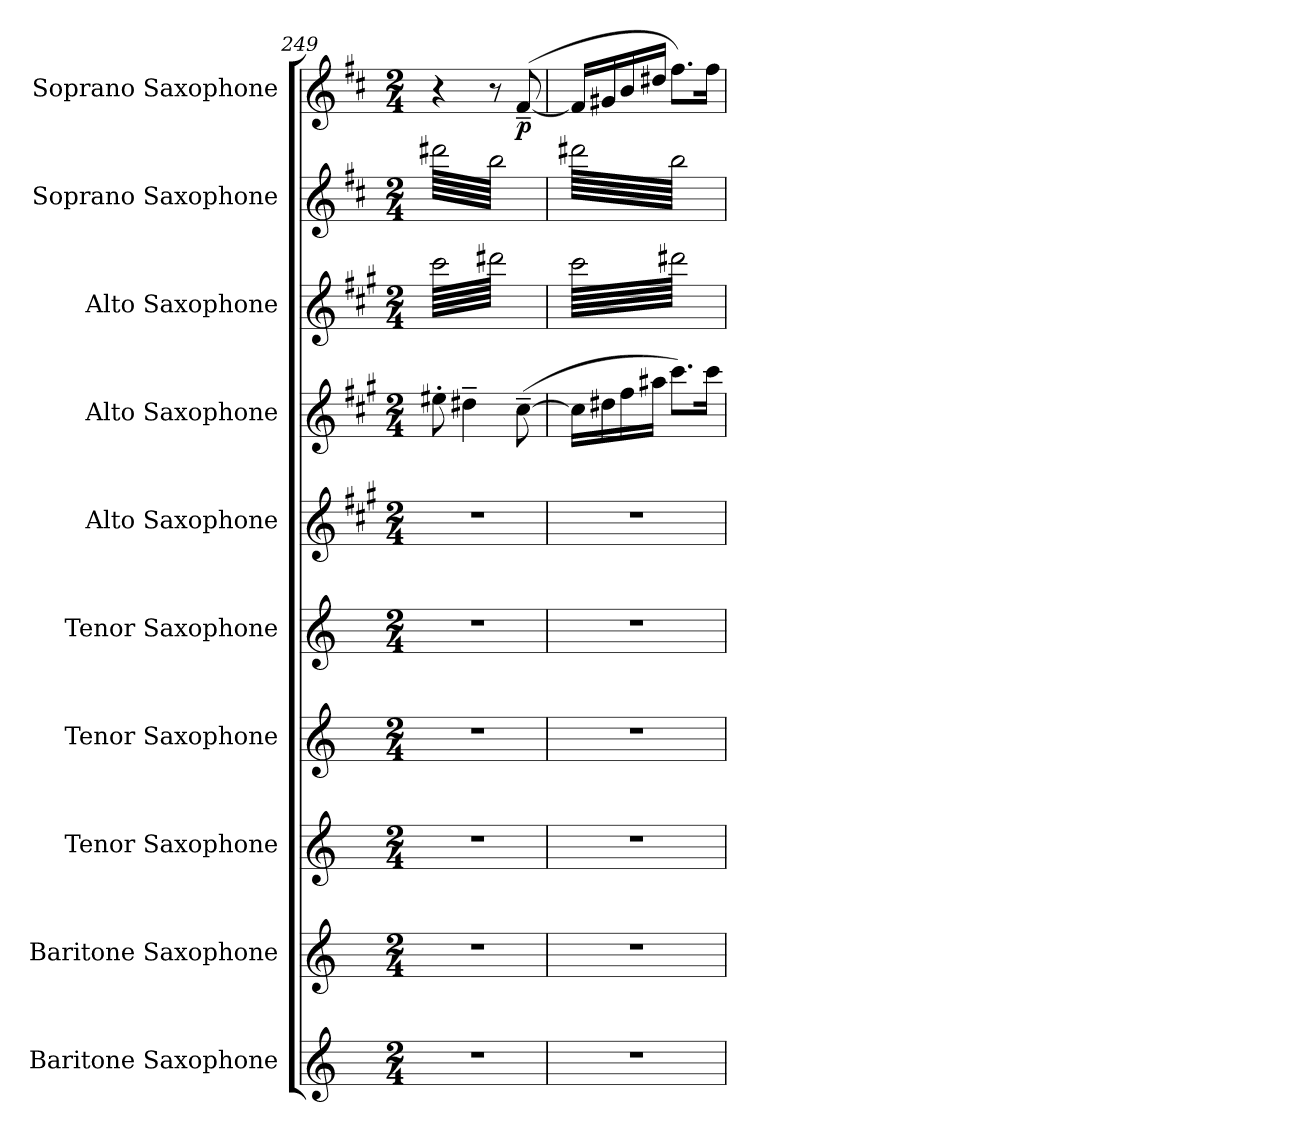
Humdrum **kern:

**kern	**kern	**kern	**kern	**kern	**kern	**kern	**kern	**kern	**kern	**dynam
*part10	*part9	*part8	*part7	*part6	*part5	*part4	*part3	*part2	*part1	*part1
*staff10	*staff9	*staff8	*staff7	*staff6	*staff5	*staff4	*staff3	*staff2	*staff1	*staff1
*I"Baritone Saxophone	*I"Baritone Saxophone	*I"Tenor Saxophone	*I"Tenor Saxophone	*I"Tenor Saxophone	*I"Alto Saxophone	*I"Alto Saxophone	*I"Alto Saxophone	*I"Soprano Saxophone	*I"Soprano Saxophone	*
*I'Bar. Sax.	*I'Bar. Sax.	*I'T. Sax.	*I'T. Sax.	*I'T. Sax.	*I'A. Sax.	*I'A. Sax.	*I'A. Sax.	*I'S. Sax.	*I'S. Sax.	*
*clefG2	*clefG2	*clefG2	*clefG2	*clefG2	*clefG2	*clefG2	*clefG2	*clefG2	*clefG2	*
*ITrd12c21	*ITrd12c21	*ITrd8c14	*ITrd8c14	*ITrd8c14	*ITrd5c9	*ITrd5c9	*ITrd5c9	*ITrd1c2	*ITrd1c2	*
*k[]	*k[]	*k[]	*k[]	*k[]	*k[]	*k[]	*k[]	*k[]	*k[]	*
*M2/4	*M2/4	*M2/4	*M2/4	*M2/4	*M2/4	*M2/4	*M2/4	*M2/4	*M2/4	*
=249	=249	=249	=249	=249	=249	=249	=249	=249	=249	=249
*	*	*	*	*	*	*	*tremolo	*	*	*
*	*	*	*	*	*	*	*	*tremolo	*	*
2r	2r	2r	2r	2r	2r	8g#X'\	64ee\LLLL	64ccc#X\LLLL	4r	.
.	.	.	.	.	.	.	64ff#X\	64aa\	.	.
.	.	.	.	.	.	.	64ee\	64ccc#X\	.	.
.	.	.	.	.	.	.	64ff#X\	64aa\	.	.
.	.	.	.	.	.	.	64ee\	64ccc#X\	.	.
.	.	.	.	.	.	.	64ff#X\	64aa\	.	.
.	.	.	.	.	.	.	64ee\	64ccc#X\	.	.
.	.	.	.	.	.	.	64ff#X\	64aa\	.	.
.	.	.	.	.	.	4f#X~\	64ee\	64ccc#X\	.	.
.	.	.	.	.	.	.	64ff#X\	64aa\	.	.
.	.	.	.	.	.	.	64ee\	64ccc#X\	.	.
.	.	.	.	.	.	.	64ff#X\	64aa\	.	.
.	.	.	.	.	.	.	64ee\	64ccc#X\	.	.
.	.	.	.	.	.	.	64ff#X\	64aa\	.	.
.	.	.	.	.	.	.	64ee\	64ccc#X\	.	.
.	.	.	.	.	.	.	64ff#X\	64aa\	.	.
.	.	.	.	.	.	.	64ee\	64ccc#X\	8r	.
.	.	.	.	.	.	.	64ff#X\	64aa\	.	.
.	.	.	.	.	.	.	64ee\	64ccc#X\	.	.
.	.	.	.	.	.	.	64ff#X\	64aa\	.	.
.	.	.	.	.	.	.	64ee\	64ccc#X\	.	.
.	.	.	.	.	.	.	64ff#X\	64aa\	.	.
.	.	.	.	.	.	.	64ee\	64ccc#X\	.	.
.	.	.	.	.	.	.	64ff#X\	64aa\	.	.
!	!	!	!	!	!	!	!	!	!	!LO:DY:b
.	.	.	.	.	.	([8e~\	64ee\	64ccc#X\	([8e~/	p
.	.	.	.	.	.	.	64ff#X\	64aa\	.	.
.	.	.	.	.	.	.	64ee\	64ccc#X\	.	.
.	.	.	.	.	.	.	64ff#X\	64aa\	.	.
.	.	.	.	.	.	.	64ee\	64ccc#X\	.	.
.	.	.	.	.	.	.	64ff#X\	64aa\	.	.
.	.	.	.	.	.	.	64ee\	64ccc#X\	.	.
.	.	.	.	.	.	.	64ff#X\JJJJ	64aa\JJJJ	.	.
=250	=250	=250	=250	=250	=250	=250	=250	=250	=250	=250
2r	2r	2r	2r	2r	2r	16e\LL]	64ee\LLLL	64ccc#X\LLLL	16e/LL]	.
.	.	.	.	.	.	.	64ff#X\	64aa\	.	.
.	.	.	.	.	.	.	64ee\	64ccc#X\	.	.
.	.	.	.	.	.	.	64ff#X\	64aa\	.	.
.	.	.	.	.	.	16f#X\	64ee\	64ccc#X\	16f#X/	.
.	.	.	.	.	.	.	64ff#X\	64aa\	.	.
.	.	.	.	.	.	.	64ee\	64ccc#X\	.	.
.	.	.	.	.	.	.	64ff#X\	64aa\	.	.
.	.	.	.	.	.	16a\	64ee\	64ccc#X\	16a/	.
.	.	.	.	.	.	.	64ff#X\	64aa\	.	.
.	.	.	.	.	.	.	64ee\	64ccc#X\	.	.
.	.	.	.	.	.	.	64ff#X\	64aa\	.	.
.	.	.	.	.	.	16cc#X\JJ	64ee\	64ccc#X\	16cc#X/JJ	.
.	.	.	.	.	.	.	64ff#X\	64aa\	.	.
.	.	.	.	.	.	.	64ee\	64ccc#X\	.	.
.	.	.	.	.	.	.	64ff#X\	64aa\	.	.
.	.	.	.	.	.	8.ee\L)	64ee\	64ccc#X\	8.ee\L)	.
.	.	.	.	.	.	.	64ff#X\	64aa\	.	.
.	.	.	.	.	.	.	64ee\	64ccc#X\	.	.
.	.	.	.	.	.	.	64ff#X\	64aa\	.	.
.	.	.	.	.	.	.	64ee\	64ccc#X\	.	.
.	.	.	.	.	.	.	64ff#X\	64aa\	.	.
.	.	.	.	.	.	.	64ee\	64ccc#X\	.	.
.	.	.	.	.	.	.	64ff#X\	64aa\	.	.
.	.	.	.	.	.	.	64ee\	64ccc#X\	.	.
.	.	.	.	.	.	.	64ff#X\	64aa\	.	.
.	.	.	.	.	.	.	64ee\	64ccc#X\	.	.
.	.	.	.	.	.	.	64ff#X\	64aa\	.	.
.	.	.	.	.	.	16ee\Jk	64ee\	64ccc#X\	16ee\Jk	.
.	.	.	.	.	.	.	64ff#X\	64aa\	.	.
.	.	.	.	.	.	.	64ee\	64ccc#X\	.	.
.	.	.	.	.	.	.	64ff#X\JJJJ	64aa\JJJJ	.	.
*	*	*	*	*	*	*	*	*Xtremolo	*	*
*	*	*	*	*	*	*	*Xtremolo	*	*	*
.	.	.	.	.	.	.	.	.	.	.
.	.	.	.	.	.	.	.	.	.	.
.	.	.	.	.	.	.	.	.	.	.
.	.	.	.	.	.	.	.	.	.	.
.	.	.	.	.	.	.	.	.	.	.
.	.	.	.	.	.	.	.	.	.	.
.	.	.	.	.	.	.	.	.	.	.
.	.	.	.	.	.	.	.	.	.	.
.	.	.	.	.	.	.	.	.	.	.
.	.	.	.	.	.	.	.	.	.	.
.	.	.	.	.	.	.	.	.	.	.
.	.	.	.	.	.	.	.	.	.	.
.	.	.	.	.	.	.	.	.	.	.
.	.	.	.	.	.	.	.	.	.	.
.	.	.	.	.	.	.	.	.	.	.
.	.	.	.	.	.	.	.	.	.	.
=	=	=	=	=	=	=	=	=	=	=
*-	*-	*-	*-	*-	*-	*-	*-	*-	*-	*-
